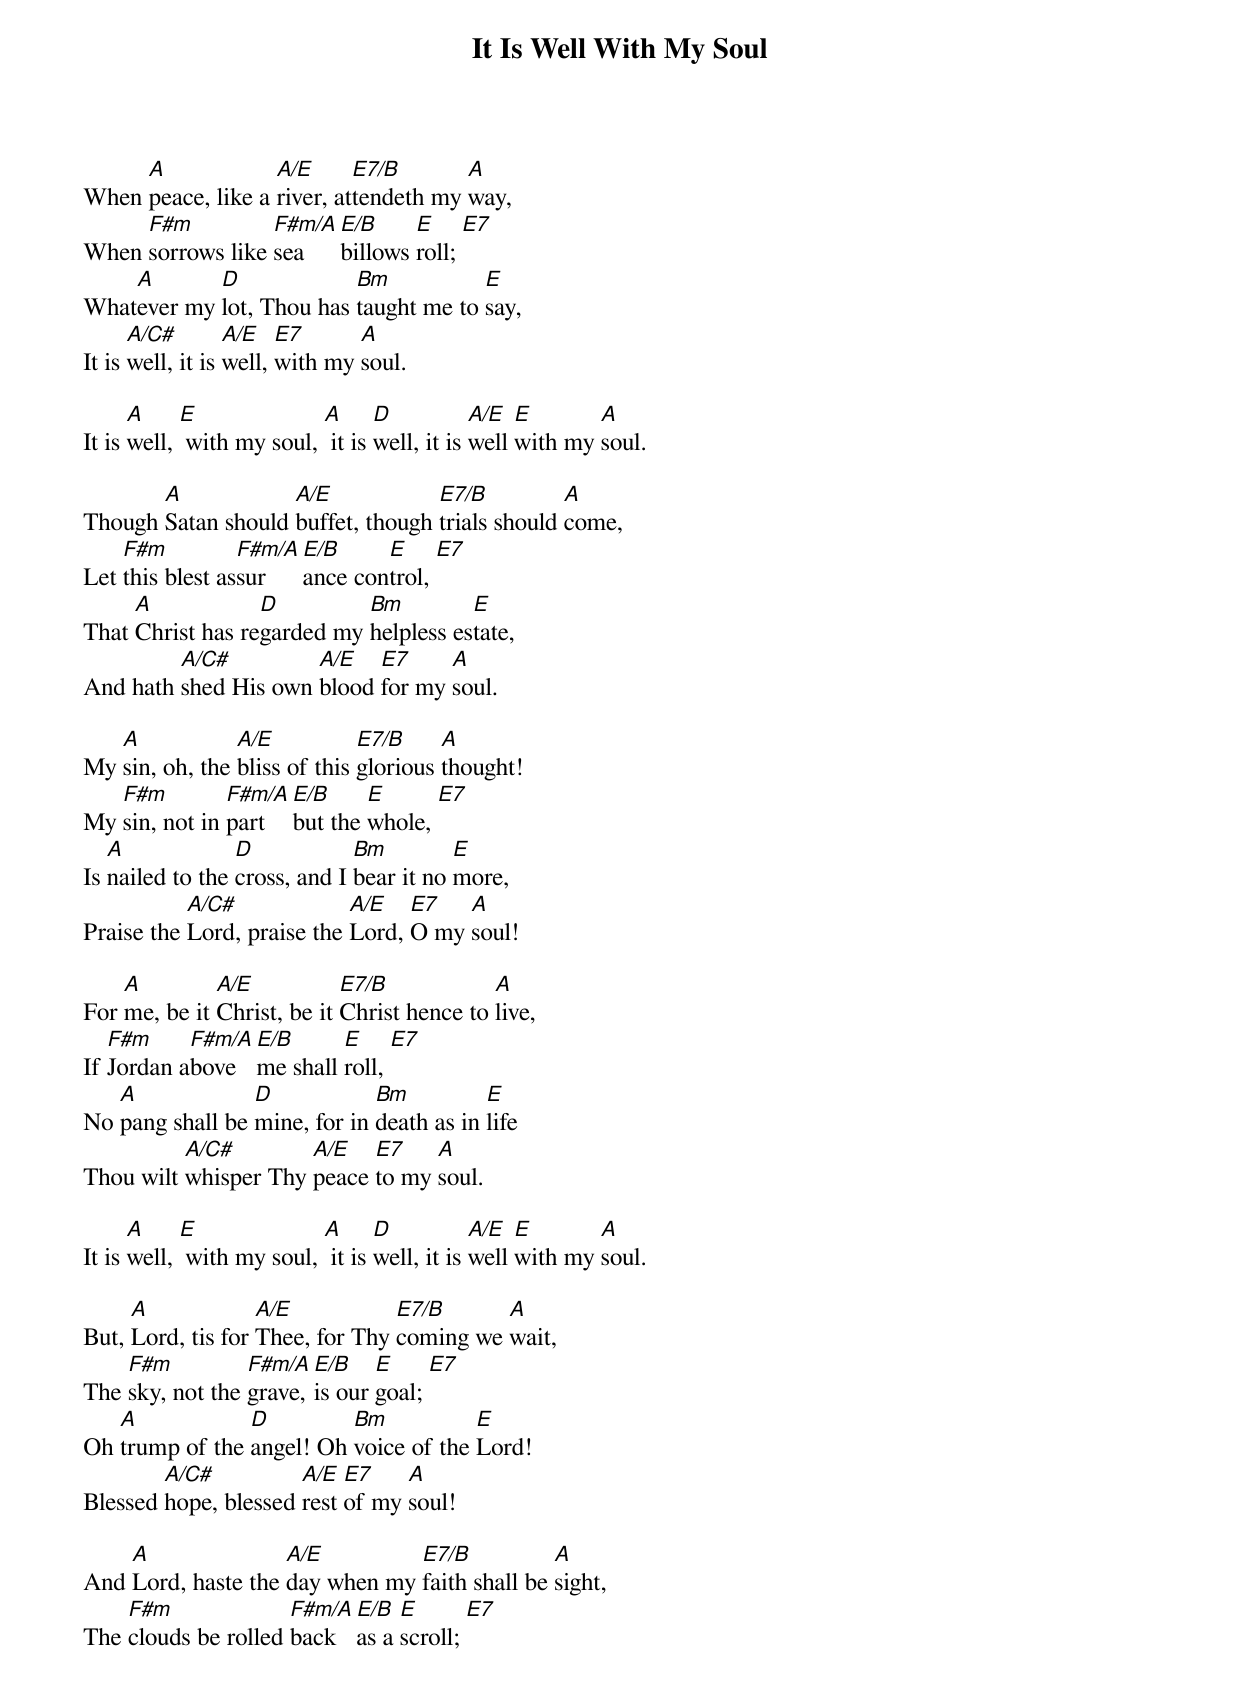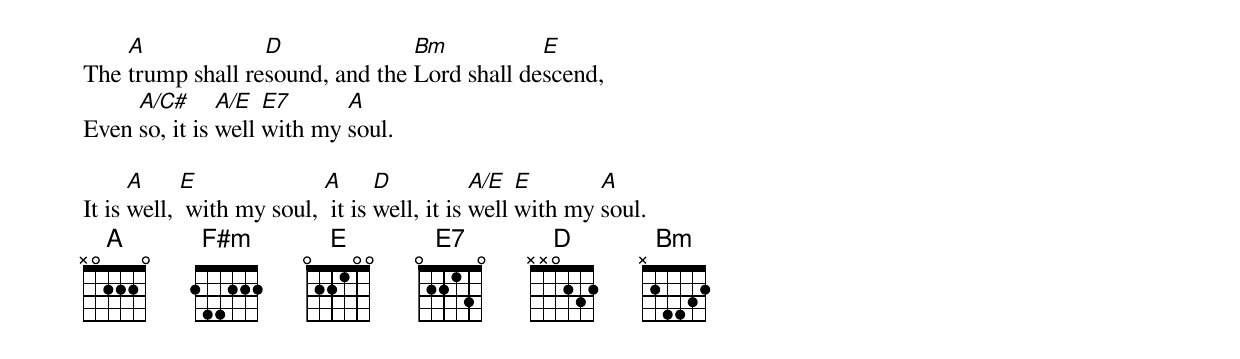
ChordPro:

{title: It Is Well With My Soul}
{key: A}
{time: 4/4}
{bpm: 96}
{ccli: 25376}
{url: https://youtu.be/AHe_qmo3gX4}
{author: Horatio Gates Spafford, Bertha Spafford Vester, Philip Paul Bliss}
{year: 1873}
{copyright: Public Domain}

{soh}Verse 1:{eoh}
When [A]peace, like a [A/E]river, at[E7/B]tendeth my [A]way,
When [F#m]sorrows like [F#m/A]sea [E/B]billows [E]roll; [E7]
What[A]ever my [D]lot, Thou has [Bm]taught me to [E]say,
It is [A/C#]well, it is [A/E]well, [E7]with my [A]soul.

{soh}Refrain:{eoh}
It is [A]well, [E] with my soul, [A] it is [D]well, it is [A/E]well [E]with my [A]soul.

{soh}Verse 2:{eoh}
Though [A]Satan should [A/E]buffet, though [E7/B]trials should [A]come,
Let [F#m]this blest as[F#m/A]sur[E/B]ance con[E]trol, [E7]
That [A]Christ has re[D]garded my [Bm]helpless es[E]tate,
And hath [A/C#]shed His own [A/E]blood [E7]for my [A]soul.

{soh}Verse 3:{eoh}
My [A]sin, oh, the [A/E]bliss of this [E7/B]glorious [A]thought!
My [F#m]sin, not in [F#m/A]part [E/B]but the [E]whole, [E7]
Is [A]nailed to the [D]cross, and I [Bm]bear it no [E]more,
Praise the [A/C#]Lord, praise the [A/E]Lord, [E7]O my [A]soul!

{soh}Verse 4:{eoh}
For [A]me, be it [A/E]Christ, be it [E7/B]Christ hence to [A]live,
If [F#m]Jordan a[F#m/A]bove [E/B]me shall [E]roll, [E7]
No [A]pang shall be [D]mine, for in [Bm]death as in [E]life
Thou wilt [A/C#]whisper Thy [A/E]peace [E7]to my [A]soul.

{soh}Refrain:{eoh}
It is [A]well, [E] with my soul, [A] it is [D]well, it is [A/E]well [E]with my [A]soul.

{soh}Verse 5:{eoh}
But, [A]Lord, tis for [A/E]Thee, for Thy [E7/B]coming we [A]wait,
The [F#m]sky, not the [F#m/A]grave, [E/B]is our [E]goal; [E7]
Oh [A]trump of the [D]angel! Oh [Bm]voice of the [E]Lord!
Blessed [A/C#]hope, blessed [A/E]rest [E7]of my [A]soul!

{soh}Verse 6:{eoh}
And [A]Lord, haste the [A/E]day when my [E7/B]faith shall be [A]sight,
The [F#m]clouds be rolled [F#m/A]back [E/B]as a [E]scroll; [E7]
The [A]trump shall re[D]sound, and the [Bm]Lord shall de[E]scend,
Even [A/C#]so, it is [A/E]well [E7]with my [A]soul.

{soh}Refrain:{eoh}
It is [A]well, [E] with my soul, [A] it is [D]well, it is [A/E]well [E]with my [A]soul.
